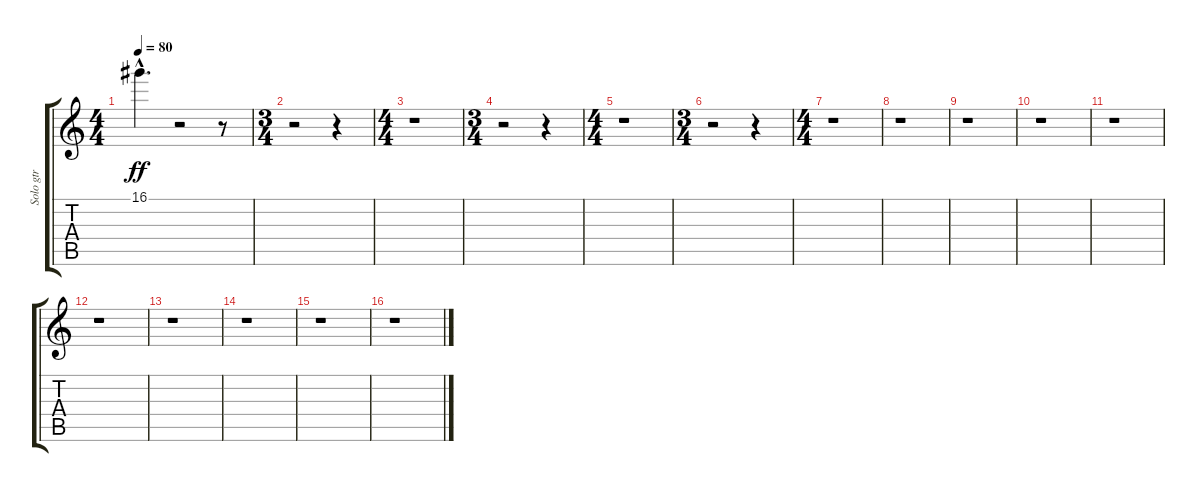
\track ("Solo gtr" "Solo gtr") {instrument distortionguitar}
\staff {score tabs}
\tuning (E4 B3 G3 D3 A2 E2) {hide}
\ts (4 4)
\tempo 80
\clef g2
\ks c
16.1{hac}.4{d dy ff} r.2 r.8 |
\ts (3 4)
r.2 r.4 |
\ts (4 4)
r.1 |
\ts (3 4)
r.2 r.4 |
\ts (4 4)
r.1 |
\ts (3 4)
r.2 r.4 |
\ts (4 4)
r.1 |
r.1 |
r.1 |
r.1 |
r.1 |
r.1 |
r.1 |
r.1 |
r.1 |
r.1
